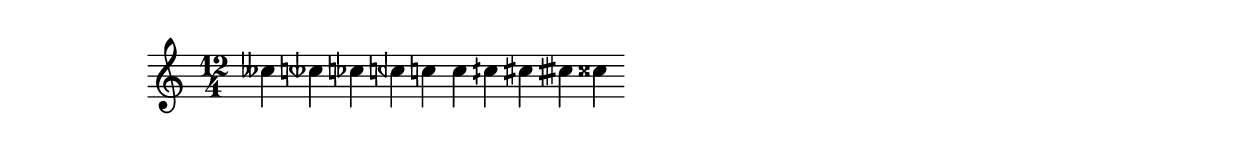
\header {

  texidoc = "Quarter tone notation is supported, including
    threequarters flat."
}
\version "2.6.0"

\relative c'' {
  \time 12/4 
  ceses4
  ceseh
  ces
  ceh
  c
  c
  cih
  cis 
  cisih
  cisis
}
\layout { raggedright = ##t }
